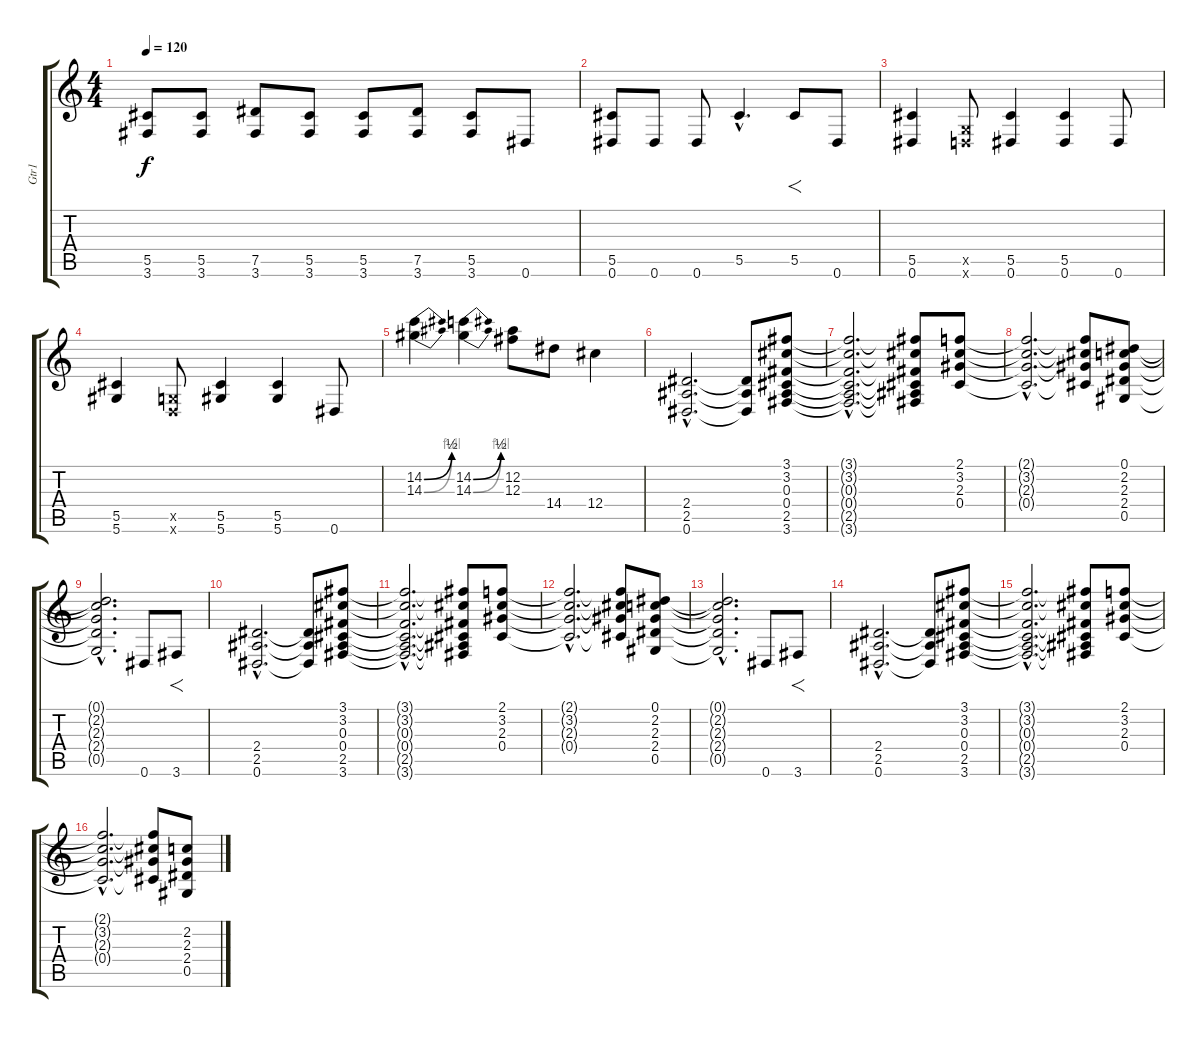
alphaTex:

\track ("Gtr1" "Gtr1") {instrument overdrivenguitar}
\staff {score tabs}
\tuning (Eb4 Bb3 Gb3 Db3 Ab2 Eb2) {hide}
\ts (4 4)
\tempo 120
\clef g2
\ks c
(5.5 3.6).8{dy f} (5.5 3.6).8 (7.5 3.6).8 (5.5 3.6).8 (5.5 3.6).8 (7.5 3.6).8 (5.5 3.6).8 0.6.8 |
(5.5 0.6).8 0.6.8 0.6.8 5.5{hac}.4{d} 5.5.8{f} 0.6.8 |
(5.5 0.6).4 (-1.5{x} -1.6{x}).8 (5.5 0.6).4 (5.5 0.6).4 0.6.8 |
(5.5 5.6).4 (-1.5{x} -1.6{x}).8 (5.5 5.6).4 (5.5 5.6).4 0.6.8 |
(14.2{be (bend 0 0 60 2)} 14.3{be (bend 0 0 60 4)}).4 (14.2{be (bend 0 0 60 2)} 14.3{be (bend 0 0 60 4)}).4 (12.2 12.3).8 14.4.8 12.4.4 |
(2.4{hac} 2.5{hac} 0.6{hac}).2{d} (2.4{t} 2.5{t} 0.6{t}).8 (3.1 3.2 0.3 0.4 2.5 3.6).8 |
(3.1{hac t} 3.2{hac t} 0.3{hac t} 0.4{hac t} 2.5{hac t} 3.6{hac t}).2{d} (3.1{t} 3.2{t} 0.3{t} 0.4{t} 2.5{t} 3.6{t}).8 (2.1 3.2 2.3 0.4).8 |
(2.1{hac t} 3.2{hac t} 2.3{hac t} 0.4{hac t}).2{d} (2.1{t} 3.2{t} 2.3{t} 0.4{t}).8 (0.1 2.2 2.3 2.4 0.5).8 |
(0.1{hac t} 2.2{hac t} 2.3{hac t} 2.4{hac t} 0.5{hac t}).2{d} 0.6.8 3.6.8{f} |
(2.4{hac} 2.5{hac} 0.6{hac}).2{d} (2.4{t} 2.5{t} 0.6{t}).8 (3.1 3.2 0.3 0.4 2.5 3.6).8 |
(3.1{hac t} 3.2{hac t} 0.3{hac t} 0.4{hac t} 2.5{hac t} 3.6{hac t}).2{d} (3.1{t} 3.2{t} 0.3{t} 0.4{t} 2.5{t} 3.6{t}).8 (2.1 3.2 2.3 0.4).8 |
(2.1{hac t} 3.2{hac t} 2.3{hac t} 0.4{hac t}).2{d} (2.1{t} 3.2{t} 2.3{t} 0.4{t}).8 (0.1 2.2 2.3 2.4 0.5).8 |
(0.1{hac t} 2.2{hac t} 2.3{hac t} 2.4{hac t} 0.5{hac t}).2{d} 0.6.8 3.6.8{f} |
(2.4{hac} 2.5{hac} 0.6{hac}).2{d} (2.4{t} 2.5{t} 0.6{t}).8 (3.1 3.2 0.3 0.4 2.5 3.6).8 |
(3.1{hac t} 3.2{hac t} 0.3{hac t} 0.4{hac t} 2.5{hac t} 3.6{hac t}).2{d} (3.1{t} 3.2{t} 0.3{t} 0.4{t} 2.5{t} 3.6{t}).8 (2.1 3.2 2.3 0.4).8 |
(2.1{hac t} 3.2{hac t} 2.3{hac t} 0.4{hac t}).2{d} (2.1{t} 3.2{t} 2.3{t} 0.4{t}).8 (2.2 2.3 2.4 0.5).8
